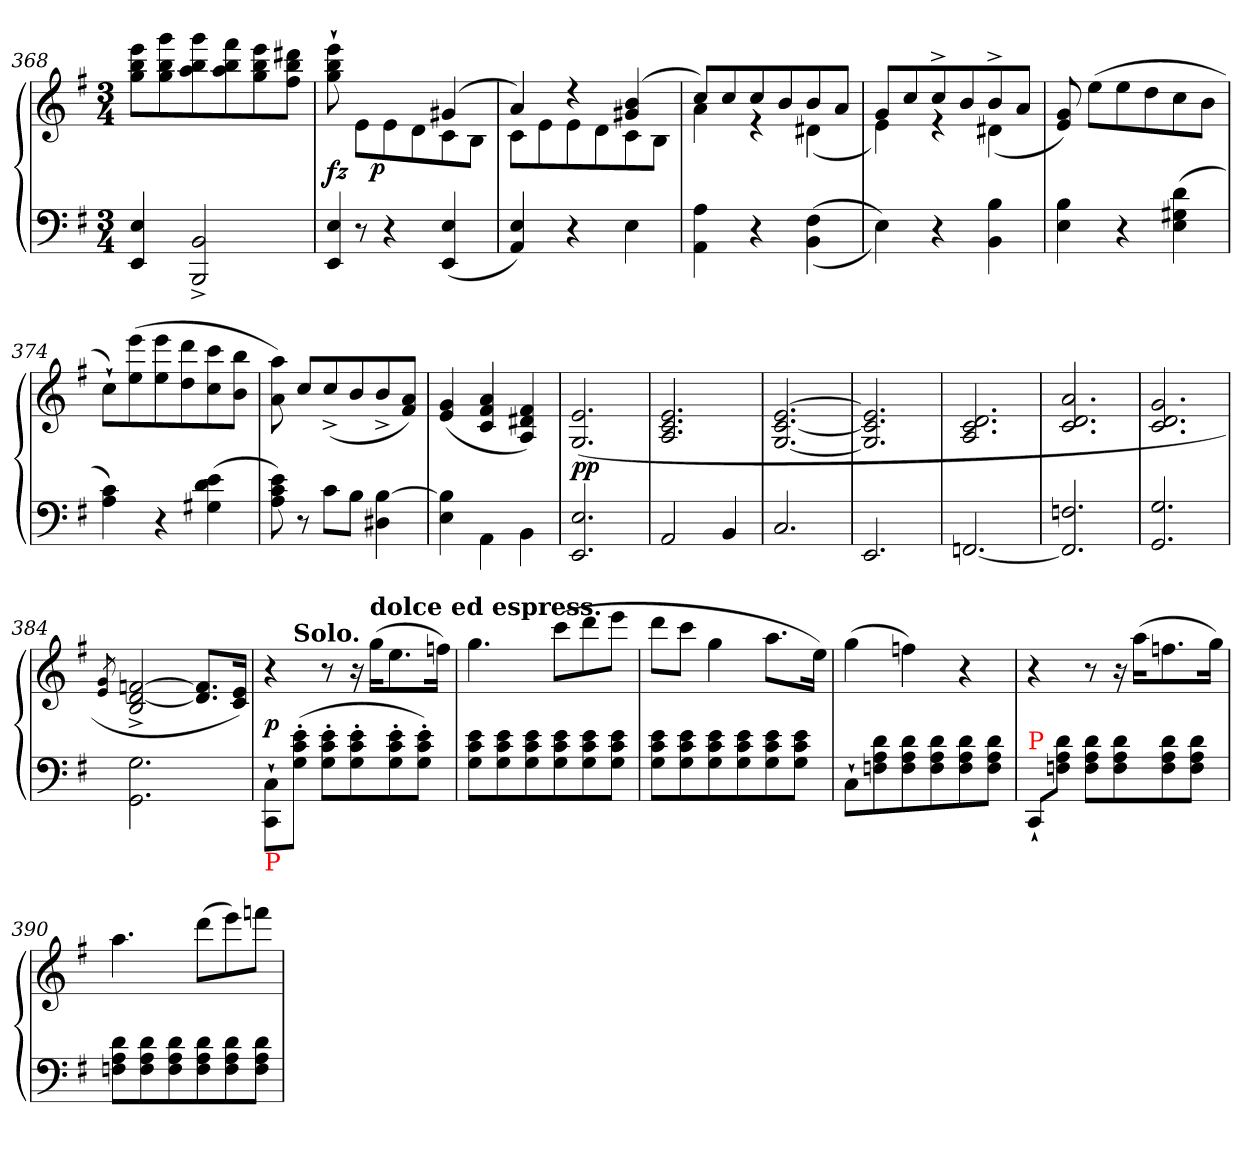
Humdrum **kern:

**kern	**kern	**dynam
*part1	*part1	*part1
*staff2	*staff1	*staff1/2
*clefF4	*clefG2	*
*k[f#]	*k[f#]	*
*M3/4	*M3/4	*
=368	=368	=368
4E! 4EE!	8eee!\ 8bb!\ 8gg!\L	.
.	8ggg!\ 8bb!\ 8gg!\	.
2BB!^> 2BBB!^>	8ggg!\ 8bb!\ 8aa!\	.
.	8fff#!\ 8bb!\ 8aa!\	.
.	8eee!\ 8bb!\ 8gg!\	.
.	8ddd#X!\ 8bb!\ 8ff#!\J	.
=369	=369	=369
!LO:N:vis=4	!	!
*	*^	*
8E! 8EE!	8eee!`>\ 8bb!`>\ 8gg!`>\	8ryy	fz
8r	8ryy	8e!\L	.
!	!	!	!LO:DY:rj
4r	4ryy	8e!\	p
.	.	8d!\	.
(<4E! 4EE!	(>4g#X!	8c!\	.
.	.	8B!\J	.
=370	=370	=370	=370
4E! 4AA!)	4a!)	8c!\L	.
.	.	8e!\	.
4r	4r	8e!\	.
.	.	8d!\	.
4E!	(>4b! 4g#X!	8c!\	.
.	.	8B!\J	.
=371	=371	=371	=371
4A! 4AA!	8cc!L)	4a!	.
.	8cc!	.	.
4r	8cc!	4re	.
.	8b!	.	.
(<(>4F#! 4BB!	8b!	(<4d#X!	.
.	8a!J	.	.
=372	=372	=372	=372
4E!))	8g!L	4e!)	.
.	8cc!	.	.
4r	8cc^>!	4re	.
.	8b!	.	.
4B! 4BB!	8b^>!	(<4d#X!	.
.	8a!J	.	.
*	*v	*v	*
=373	=373	=373
4B! 4E!	8g! 8e!)	.
.	(>8ee!L	.
4r	8ee!	.
.	8dd!	.
(>4d! 4G#X! 4E!	8cc!	.
.	8b!J	.
=374	=374	=374
4c! 4A!)	8cc`>!\L)	.
.	(>8eee!\ 8ee!\	.
4r	8eee!\ 8ee!\	.
.	8ddd!\ 8dd!\	.
(>4e! 4d! 4G#X!	8ccc!\ 8cc!\	.
.	8bb!\ 8b!\J	.
=375	=375	=375
8e! 8c! 8A!)	8aa! 8a!)	.
8r	8cc!/L	.
8c!\L	(<8cc^>!	.
8B!\J	8b!	.
[4B! 4D#X!	8b^>!	.
.	8a! 8f#!J)	.
=376	=376	=376
4B!] 4E!	(<4g! 4e!	.
4AA!\	4a! 4f#! 4c!	.
4BB!\	4f#! 4d#X! 4A!)	.
=377	=377	=377
2.E! 2.EE!	(>2.e! 2.G!	pp
=378	=378	=378
2AA!	2.e! 2.c! 2.A!	.
4BB!	.	.
=379	=379	=379
2.C!	[2.e! [2.c! [2.G!	.
=380	=380	=380
2.EE!	2.e!] 2.c!] 2.G!]	.
=381	=381	=381
[2.FFn!	2.d! 2.c! 2.A!	.
=382	=382	=382
2.Fn! 2.FFn!]	2.a! 2.d! 2.c!	.
=383	=383	=383
2.G! 2.GG!	2.g! 2.d! 2.c!	.
=384	=384	=384
.	8qg!/ 8qe!/	.
2.G!\ 2.GG!\	[2fn!^> [2d!^> 2B!^>	.
.	8.f!] 8.d!]L	.
.	16e! 16c!Jk)	.
=385	=385	=385
!LO:TX:b:color=red:t=P	!	!
*	*^	*
8C` 8CC`L	4r	8ryy	p
!	!	!LO:TX:a:B:t=Solo.	!
(>8e' 8c' 8G'J	.	2ryy	.
8e' 8c' 8G'L	8r	.	.
8e' 8c' 8G'	16r	.	.
!	!LO:TX:a:B:t=dolce ed espress.	!	!
.	(>16gg\KL	.	.
8e' 8c' 8G'	8.ee	.	.
8e' 8c' 8G'J)	.	8ryy	.
.	16ffnJk)	.	.
*	*v	*v	*
=386	=386	=386
8e 8c 8GL	4.gg	.
8e 8c 8G	.	.
8e 8c 8G	.	.
8e 8c 8G	(>8cccL	.
8e 8c 8G	8ddd	.
8e 8c 8GJ	8eeeJ	.
=387	=387	=387
8e 8c 8GL	8dddL	.
8e 8c 8G	8cccJ	.
8e 8c 8G	4gg	.
8e 8c 8G	.	.
8e 8c 8G	8.aaL	.
8e 8c 8GJ	.	.
.	16eeJk)	.
=388	=388	=388
8C`L	(>4gg	.
8d 8A 8Fn	.	.
8d 8A 8F	4ffn)	.
8d 8A 8F	.	.
8d 8A 8F	4r	.
8d 8A 8FJ	.	.
=389	=389	=389
!LO:TX:a:color=red:t=P	!	!
8CC`/L	4r	.
8d\ 8A\ 8Fn\J	.	.
8d 8A 8FL	8r	.
8d 8A 8F	16r	.
.	(>16aaKL	.
8d 8A 8F	8.ffn	.
8d 8A 8FJ	.	.
.	16ggJk)	.
=390	=390	=390
8d 8A 8FnL	4.aa	.
8d 8A 8F	.	.
8d 8A 8F	.	.
8d 8A 8F	(>8dddL	.
8d 8A 8F	8eee)	.
8d 8A 8FJ	8fffnJ	.
=	=	=
*-	*-	*-
